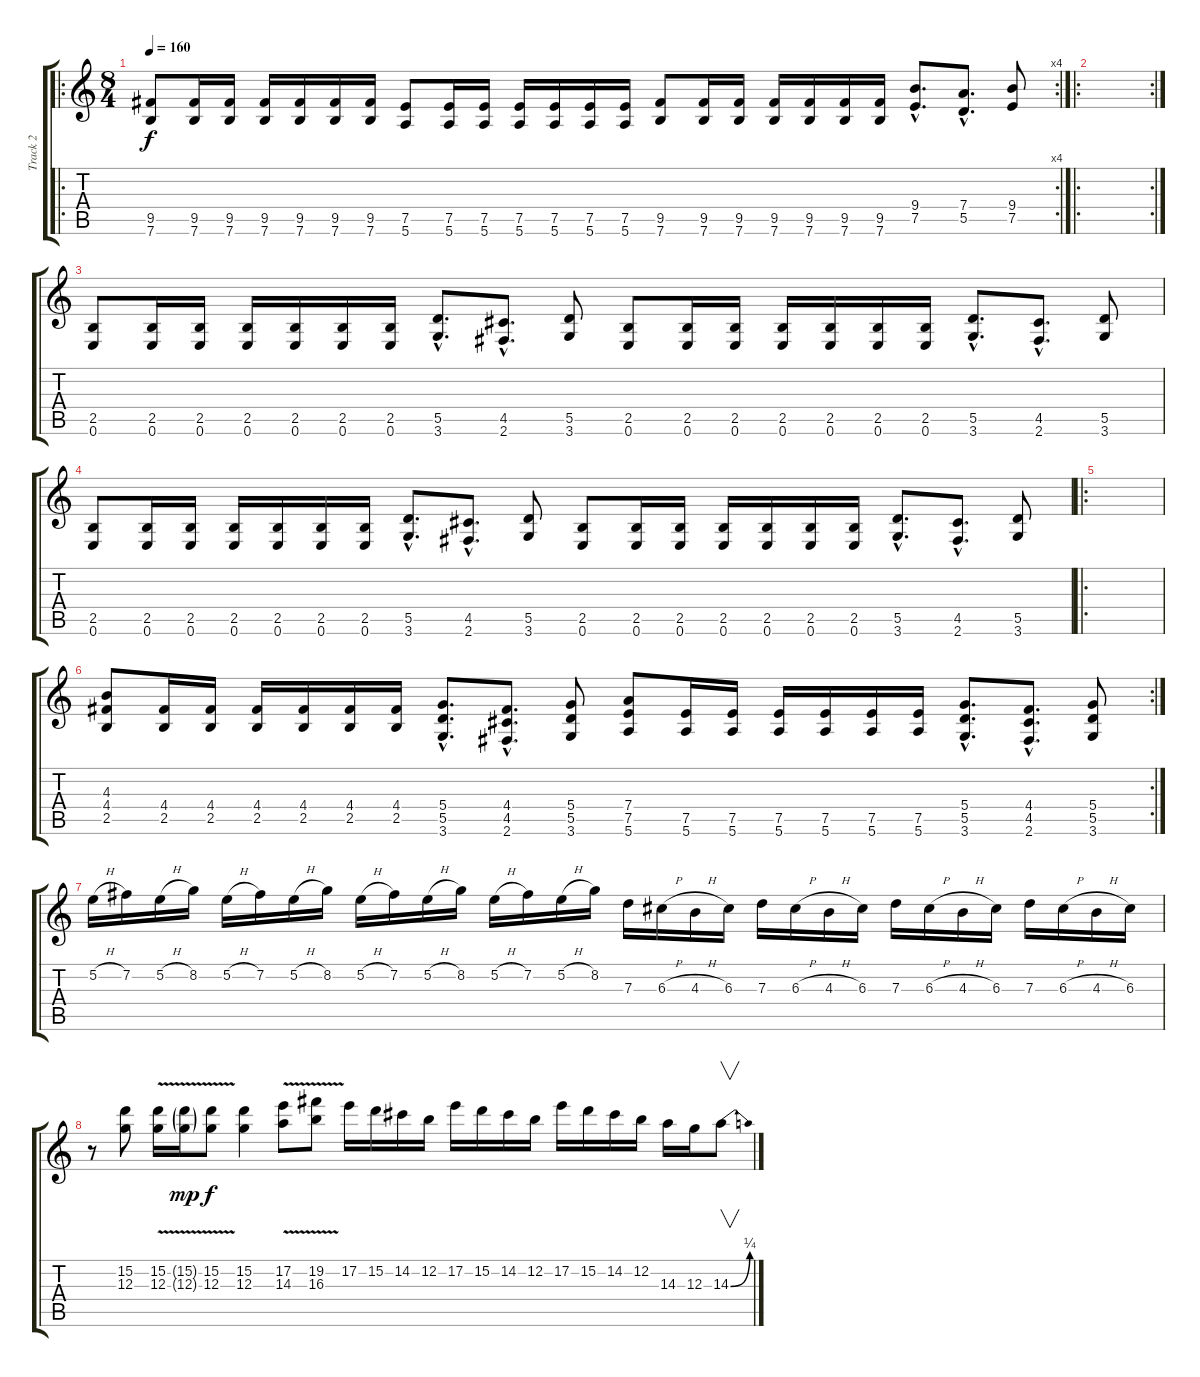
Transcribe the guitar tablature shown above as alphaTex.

\track ("Track 2" "Track 2") {instrument distortionguitar}
\staff {score tabs}
\tuning (E4 B3 G3 D3 A2 E2) {hide}
\ro
\rc 4
\ts (8 4)
\tempo 160
\clef g2
\ks c
(9.5 7.6).8{dy f instrument distortionguitar} (9.5 7.6).16 (9.5 7.6).16 (9.5 7.6).16 (9.5 7.6).16 (9.5 7.6).16 (9.5 7.6).16 (7.5 5.6).8 (7.5 5.6).16 (7.5 5.6).16 (7.5 5.6).16 (7.5 5.6).16 (7.5 5.6).16 (7.5 5.6).16 (9.5 7.6).8 (9.5 7.6).16 (9.5 7.6).16 (9.5 7.6).16 (9.5 7.6).16 (9.5 7.6).16 (9.5 7.6).16 (9.4{hac} 7.5{hac}).8{d} (7.4{hac} 5.5{hac}).8{d} (9.4 7.5).8 |
\ro
\rc 2
|
(2.5 0.6).8 (2.5 0.6).16 (2.5 0.6).16 (2.5 0.6).16 (2.5 0.6).16 (2.5 0.6).16 (2.5 0.6).16 (5.5{hac} 3.6{hac}).8{d} (4.5{hac} 2.6{hac}).8{d} (5.5 3.6).8 (2.5 0.6).8 (2.5 0.6).16 (2.5 0.6).16 (2.5 0.6).16 (2.5 0.6).16 (2.5 0.6).16 (2.5 0.6).16 (5.5{hac} 3.6{hac}).8{d} (4.5{hac} 2.6{hac}).8{d} (5.5 3.6).8 |
(2.5 0.6).8 (2.5 0.6).16 (2.5 0.6).16 (2.5 0.6).16 (2.5 0.6).16 (2.5 0.6).16 (2.5 0.6).16 (5.5{hac} 3.6{hac}).8{d} (4.5{hac} 2.6{hac}).8{d} (5.5 3.6).8 (2.5 0.6).8 (2.5 0.6).16 (2.5 0.6).16 (2.5 0.6).16 (2.5 0.6).16 (2.5 0.6).16 (2.5 0.6).16 (5.5{hac} 3.6{hac}).8{d} (4.5{hac} 2.6{hac}).8{d} (5.5 3.6).8 |
\ro
|
\rc 2
(4.3 4.4 2.5).8 (4.4 2.5).16 (4.4 2.5).16 (4.4 2.5).16 (4.4 2.5).16 (4.4 2.5).16 (4.4 2.5).16 (5.4{hac} 5.5{hac} 3.6{hac}).8{d} (4.4{hac} 4.5{hac} 2.6{hac}).8{d} (5.4 5.5 3.6).8 (7.4 7.5 5.6).8 (7.5 5.6).16 (7.5 5.6).16 (7.5 5.6).16 (7.5 5.6).16 (7.5 5.6).16 (7.5 5.6).16 (5.4{hac} 5.5{hac} 3.6{hac}).8{d} (4.4{hac} 4.5{hac} 2.6{hac}).8{d} (5.4 5.5 3.6).8 |
5.2{h}.16 7.2.16 5.2{h}.16 8.2.16 5.2{h}.16 7.2.16 5.2{h}.16 8.2.16 5.2{h}.16 7.2.16 5.2{h}.16 8.2.16 5.2{h}.16 7.2.16 5.2{h}.16 8.2.16 7.3.16 6.3{h}.16 4.3{h}.16 6.3.16 7.3.16 6.3{h}.16 4.3{h}.16 6.3.16 7.3.16 6.3{h}.16 4.3{h}.16 6.3.16 7.3.16 6.3{h}.16 4.3{h}.16 6.3.16 |
r.8 (15.2 12.3).8 (15.2{v} 12.3).16 (15.2{v g} 12.3{g}).16{dy mp} (15.2 12.3{v}).8{dy f} (15.2 12.3).4 (17.2 14.3{v}).8 (19.2 16.3{v}).8 17.2.16 15.2.16 14.2.16 12.2.16 17.2.16 15.2.16 14.2.16 12.2.16 17.2.16 15.2.16 14.2.16 12.2.16 14.3.16 12.3.16 14.3{be (bend 0 0 60 1)}.8{v}
